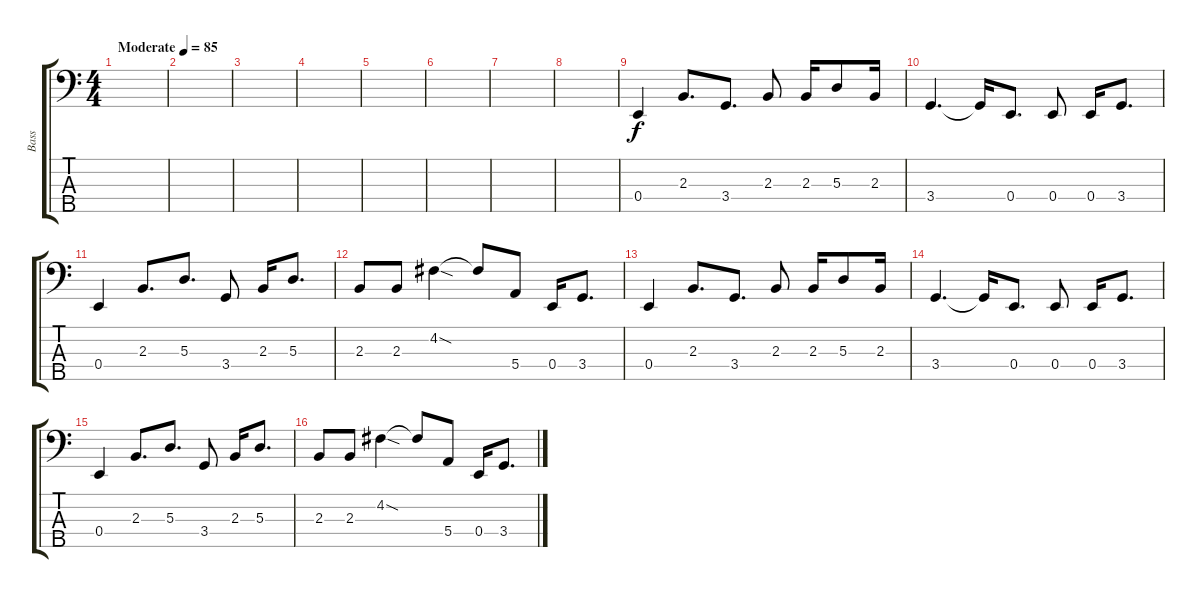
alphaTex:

\track ("Bass" "Bass") {instrument electricbassfinger}
\staff {score tabs}
\tuning (G2 D2 A1 E1 B0) {hide}
\ts (4 4)
\tempo (85 "Moderate")
\clef f4
\ks c
|
|
|
|
|
|
|
|
0.4.4 2.3.8{d} 3.4.8{d} 2.3.8 2.3.16 5.3.8 2.3.16 |
3.4.4{d} 3.4{t}.16 0.4.8{d} 0.4.8 0.4.16 3.4.8{d} |
0.4.4 2.3.8{d} 5.3.8{d} 3.4.8 2.3.16 5.3.8{d} |
2.3.8 2.3.8 4.2{sod}.4 4.2{t}.8 5.4.8 0.4.16 3.4.8{d} |
0.4.4 2.3.8{d} 3.4.8{d} 2.3.8 2.3.16 5.3.8 2.3.16 |
3.4.4{d} 3.4{t}.16 0.4.8{d} 0.4.8 0.4.16 3.4.8{d} |
0.4.4 2.3.8{d} 5.3.8{d} 3.4.8 2.3.16 5.3.8{d} |
2.3.8 2.3.8 4.2{sod}.4 4.2{t}.8 5.4.8 0.4.16 3.4.8{d}
